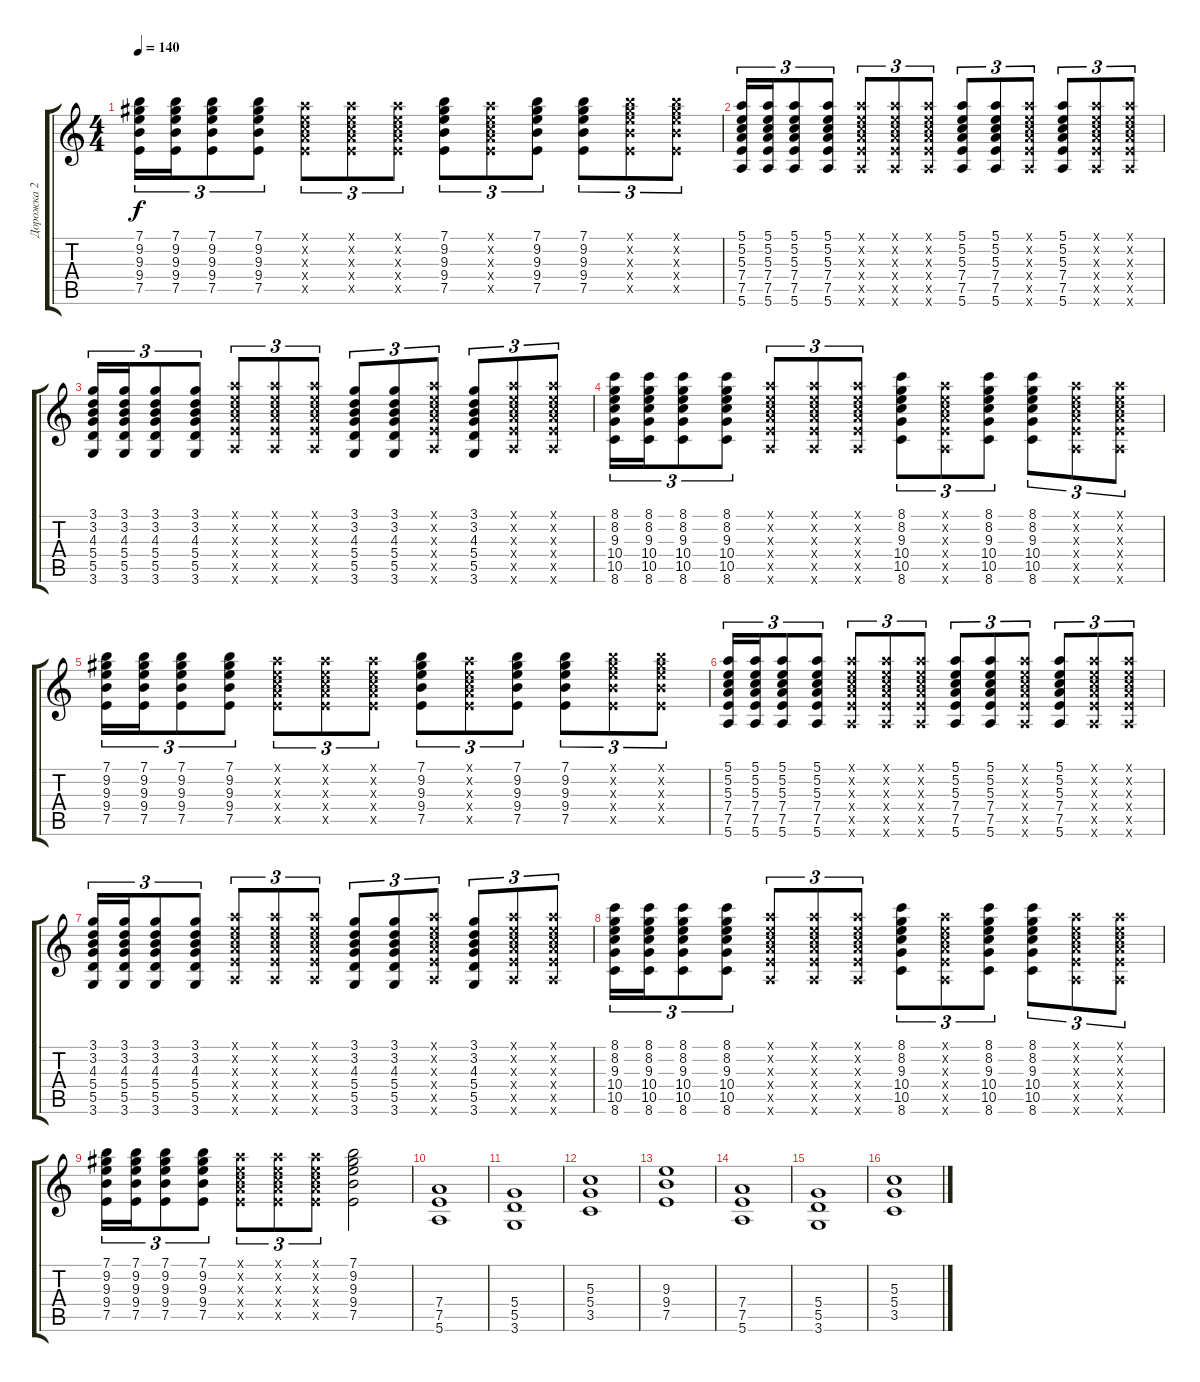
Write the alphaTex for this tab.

\track ("Дорожка 2" "Дорожка 2") {instrument overdrivenguitar}
\staff {score tabs}
\tuning (E4 B3 G3 D3 A2 E2) {hide}
\ts (4 4)
\tempo 140
\clef g2
\ks c
(7.1 9.2 9.3 9.4 7.5).16{tu (3 2) dy f} (7.1 9.2 9.3 9.4 7.5).16{tu (3 2)} (7.1 9.2 9.3 9.4 7.5).8{tu (3 2)} (7.1 9.2 9.3 9.4 7.5).8{tu (3 2)} (5.1{x} 5.2{x} 5.3{x} 7.4{x} 7.5{x}).8{tu (3 2)} (5.1{x} 5.2{x} 5.3{x} 7.4{x} 7.5{x}).8{tu (3 2)} (5.1{x} 5.2{x} 5.3{x} 7.4{x} 7.5{x}).8{tu (3 2)} (7.1 9.2 9.3 9.4 7.5).8{tu (3 2)} (5.1{x} 5.2{x} 5.3{x} 7.4{x} 7.5{x}).8{tu (3 2)} (7.1 9.2 9.3 9.4 7.5).8{tu (3 2)} (7.1 9.2 9.3 9.4 7.5).8{tu (3 2)} (7.1{x} 9.2{x} 9.3{x} 9.4{x} 7.5{x}).8{tu (3 2)} (7.1{x} 9.2{x} 9.3{x} 9.4{x} 7.5{x}).8{tu (3 2)} |
(5.1 5.2 5.3 7.4 7.5 5.6).16{tu (3 2)} (5.1 5.2 5.3 7.4 7.5 5.6).16{tu (3 2)} (5.1 5.2 5.3 7.4 7.5 5.6).8{tu (3 2)} (5.1 5.2 5.3 7.4 7.5 5.6).8{tu (3 2)} (5.1{x} 5.2{x} 5.3{x} 7.4{x} 7.5{x} 5.6{x}).8{tu (3 2)} (5.1{x} 5.2{x} 5.3{x} 7.4{x} 7.5{x} 5.6{x}).8{tu (3 2)} (5.1{x} 5.2{x} 5.3{x} 7.4{x} 7.5{x} 5.6{x}).8{tu (3 2)} (5.1 5.2 5.3 7.4 7.5 5.6).8{tu (3 2)} (5.1 5.2 5.3 7.4 7.5 5.6).8{tu (3 2)} (5.1{x} 5.2{x} 5.3{x} 7.4{x} 7.5{x} 5.6{x}).8{tu (3 2)} (5.1 5.2 5.3 7.4 7.5 5.6).8{tu (3 2)} (5.1{x} 5.2{x} 5.3{x} 7.4{x} 7.5{x} 5.6{x}).8{tu (3 2)} (5.1{x} 5.2{x} 5.3{x} 7.4{x} 7.5{x} 5.6{x}).8{tu (3 2)} |
(3.1 3.2 4.3 5.4 5.5 3.6).16{tu (3 2)} (3.1 3.2 4.3 5.4 5.5 3.6).16{tu (3 2)} (3.1 3.2 4.3 5.4 5.5 3.6).8{tu (3 2)} (3.1 3.2 4.3 5.4 5.5 3.6).8{tu (3 2)} (5.1{x} 5.2{x} 5.3{x} 7.4{x} 7.5{x} 5.6{x}).8{tu (3 2)} (5.1{x} 5.2{x} 5.3{x} 7.4{x} 7.5{x} 5.6{x}).8{tu (3 2)} (5.1{x} 5.2{x} 5.3{x} 7.4{x} 7.5{x} 5.6{x}).8{tu (3 2)} (3.1 3.2 4.3 5.4 5.5 3.6).8{tu (3 2)} (3.1 3.2 4.3 5.4 5.5 3.6).8{tu (3 2)} (5.1{x} 5.2{x} 5.3{x} 7.4{x} 7.5{x} 5.6{x}).8{tu (3 2)} (3.1 3.2 4.3 5.4 5.5 3.6).8{tu (3 2)} (5.1{x} 5.2{x} 5.3{x} 7.4{x} 7.5{x} 5.6{x}).8{tu (3 2)} (5.1{x} 5.2{x} 5.3{x} 7.4{x} 7.5{x} 5.6{x}).8{tu (3 2)} |
(8.1 8.2 9.3 10.4 10.5 8.6).16{tu (3 2)} (8.1 8.2 9.3 10.4 10.5 8.6).16{tu (3 2)} (8.1 8.2 9.3 10.4 10.5 8.6).8{tu (3 2)} (8.1 8.2 9.3 10.4 10.5 8.6).8{tu (3 2)} (5.1{x} 5.2{x} 5.3{x} 7.4{x} 7.5{x} 5.6{x}).8{tu (3 2)} (5.1{x} 5.2{x} 5.3{x} 7.4{x} 7.5{x} 5.6{x}).8{tu (3 2)} (5.1{x} 5.2{x} 5.3{x} 7.4{x} 7.5{x} 5.6{x}).8{tu (3 2)} (8.1 8.2 9.3 10.4 10.5 8.6).8{tu (3 2)} (5.1{x} 5.2{x} 5.3{x} 7.4{x} 7.5{x} 5.6{x}).8{tu (3 2)} (8.1 8.2 9.3 10.4 10.5 8.6).8{tu (3 2)} (8.1 8.2 9.3 10.4 10.5 8.6).8{tu (3 2)} (5.1{x} 5.2{x} 5.3{x} 7.4{x} 7.5{x} 5.6{x}).8{tu (3 2)} (5.1{x} 5.2{x} 5.3{x} 7.4{x} 7.5{x} 5.6{x}).8{tu (3 2)} |
(7.1 9.2 9.3 9.4 7.5).16{tu (3 2)} (7.1 9.2 9.3 9.4 7.5).16{tu (3 2)} (7.1 9.2 9.3 9.4 7.5).8{tu (3 2)} (7.1 9.2 9.3 9.4 7.5).8{tu (3 2)} (5.1{x} 5.2{x} 5.3{x} 7.4{x} 7.5{x}).8{tu (3 2)} (5.1{x} 5.2{x} 5.3{x} 7.4{x} 7.5{x}).8{tu (3 2)} (5.1{x} 5.2{x} 5.3{x} 7.4{x} 7.5{x}).8{tu (3 2)} (7.1 9.2 9.3 9.4 7.5).8{tu (3 2)} (5.1{x} 5.2{x} 5.3{x} 7.4{x} 7.5{x}).8{tu (3 2)} (7.1 9.2 9.3 9.4 7.5).8{tu (3 2)} (7.1 9.2 9.3 9.4 7.5).8{tu (3 2)} (7.1{x} 9.2{x} 9.3{x} 9.4{x} 7.5{x}).8{tu (3 2)} (7.1{x} 9.2{x} 9.3{x} 9.4{x} 7.5{x}).8{tu (3 2)} |
(5.1 5.2 5.3 7.4 7.5 5.6).16{tu (3 2)} (5.1 5.2 5.3 7.4 7.5 5.6).16{tu (3 2)} (5.1 5.2 5.3 7.4 7.5 5.6).8{tu (3 2)} (5.1 5.2 5.3 7.4 7.5 5.6).8{tu (3 2)} (5.1{x} 5.2{x} 5.3{x} 7.4{x} 7.5{x} 5.6{x}).8{tu (3 2)} (5.1{x} 5.2{x} 5.3{x} 7.4{x} 7.5{x} 5.6{x}).8{tu (3 2)} (5.1{x} 5.2{x} 5.3{x} 7.4{x} 7.5{x} 5.6{x}).8{tu (3 2)} (5.1 5.2 5.3 7.4 7.5 5.6).8{tu (3 2)} (5.1 5.2 5.3 7.4 7.5 5.6).8{tu (3 2)} (5.1{x} 5.2{x} 5.3{x} 7.4{x} 7.5{x} 5.6{x}).8{tu (3 2)} (5.1 5.2 5.3 7.4 7.5 5.6).8{tu (3 2)} (5.1{x} 5.2{x} 5.3{x} 7.4{x} 7.5{x} 5.6{x}).8{tu (3 2)} (5.1{x} 5.2{x} 5.3{x} 7.4{x} 7.5{x} 5.6{x}).8{tu (3 2)} |
(3.1 3.2 4.3 5.4 5.5 3.6).16{tu (3 2)} (3.1 3.2 4.3 5.4 5.5 3.6).16{tu (3 2)} (3.1 3.2 4.3 5.4 5.5 3.6).8{tu (3 2)} (3.1 3.2 4.3 5.4 5.5 3.6).8{tu (3 2)} (5.1{x} 5.2{x} 5.3{x} 7.4{x} 7.5{x} 5.6{x}).8{tu (3 2)} (5.1{x} 5.2{x} 5.3{x} 7.4{x} 7.5{x} 5.6{x}).8{tu (3 2)} (5.1{x} 5.2{x} 5.3{x} 7.4{x} 7.5{x} 5.6{x}).8{tu (3 2)} (3.1 3.2 4.3 5.4 5.5 3.6).8{tu (3 2)} (3.1 3.2 4.3 5.4 5.5 3.6).8{tu (3 2)} (5.1{x} 5.2{x} 5.3{x} 7.4{x} 7.5{x} 5.6{x}).8{tu (3 2)} (3.1 3.2 4.3 5.4 5.5 3.6).8{tu (3 2)} (5.1{x} 5.2{x} 5.3{x} 7.4{x} 7.5{x} 5.6{x}).8{tu (3 2)} (5.1{x} 5.2{x} 5.3{x} 7.4{x} 7.5{x} 5.6{x}).8{tu (3 2)} |
(8.1 8.2 9.3 10.4 10.5 8.6).16{tu (3 2)} (8.1 8.2 9.3 10.4 10.5 8.6).16{tu (3 2)} (8.1 8.2 9.3 10.4 10.5 8.6).8{tu (3 2)} (8.1 8.2 9.3 10.4 10.5 8.6).8{tu (3 2)} (5.1{x} 5.2{x} 5.3{x} 7.4{x} 7.5{x} 5.6{x}).8{tu (3 2)} (5.1{x} 5.2{x} 5.3{x} 7.4{x} 7.5{x} 5.6{x}).8{tu (3 2)} (5.1{x} 5.2{x} 5.3{x} 7.4{x} 7.5{x} 5.6{x}).8{tu (3 2)} (8.1 8.2 9.3 10.4 10.5 8.6).8{tu (3 2)} (5.1{x} 5.2{x} 5.3{x} 7.4{x} 7.5{x} 5.6{x}).8{tu (3 2)} (8.1 8.2 9.3 10.4 10.5 8.6).8{tu (3 2)} (8.1 8.2 9.3 10.4 10.5 8.6).8{tu (3 2)} (5.1{x} 5.2{x} 5.3{x} 7.4{x} 7.5{x} 5.6{x}).8{tu (3 2)} (5.1{x} 5.2{x} 5.3{x} 7.4{x} 7.5{x} 5.6{x}).8{tu (3 2)} |
(7.1 9.2 9.3 9.4 7.5).16{tu (3 2)} (7.1 9.2 9.3 9.4 7.5).16{tu (3 2)} (7.1 9.2 9.3 9.4 7.5).8{tu (3 2)} (7.1 9.2 9.3 9.4 7.5).8{tu (3 2)} (5.1{x} 5.2{x} 5.3{x} 7.4{x} 7.5{x}).8{tu (3 2)} (5.1{x} 5.2{x} 5.3{x} 7.4{x} 7.5{x}).8{tu (3 2)} (5.1{x} 5.2{x} 5.3{x} 7.4{x} 7.5{x}).8{tu (3 2)} (7.1 9.2 9.3 9.4 7.5).2 |
(7.4 7.5 5.6).1{instrument overdrivenguitar} |
(5.4 5.5 3.6).1 |
(5.3 5.4 3.5).1 |
(9.3 9.4 7.5).1 |
(7.4 7.5 5.6).1 |
(5.4 5.5 3.6).1 |
(5.3 5.4 3.5).1
